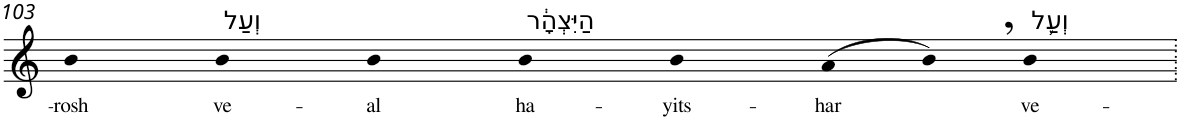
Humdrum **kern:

**kern	**text
*part1	*part1
*staff1	*staff1
*I"Piano	*
*I'Pno	*
!!LO:PB:g=z
*clefG2	*
*k[]	*
=103	=103
!	!LO:LY:b
4b	-rosh
!LO:TX:a:t=וְעַל	!
!	!LO:LY:b
4b	ve-
!	!LO:LY:b
4b	-al
!LO:TX:a:t=הַיִּצְהָ֔ר	!
!	!LO:LY:b
4b	ha-
!	!LO:LY:b
4b	-yits-
!	!LO:LY:b
(>8a	-har
8b,)	.
!LO:TX:a:t=וְעַ֛ל	!
!	!LO:LY:b
4b	ve-
=.	=.
*-	*-
